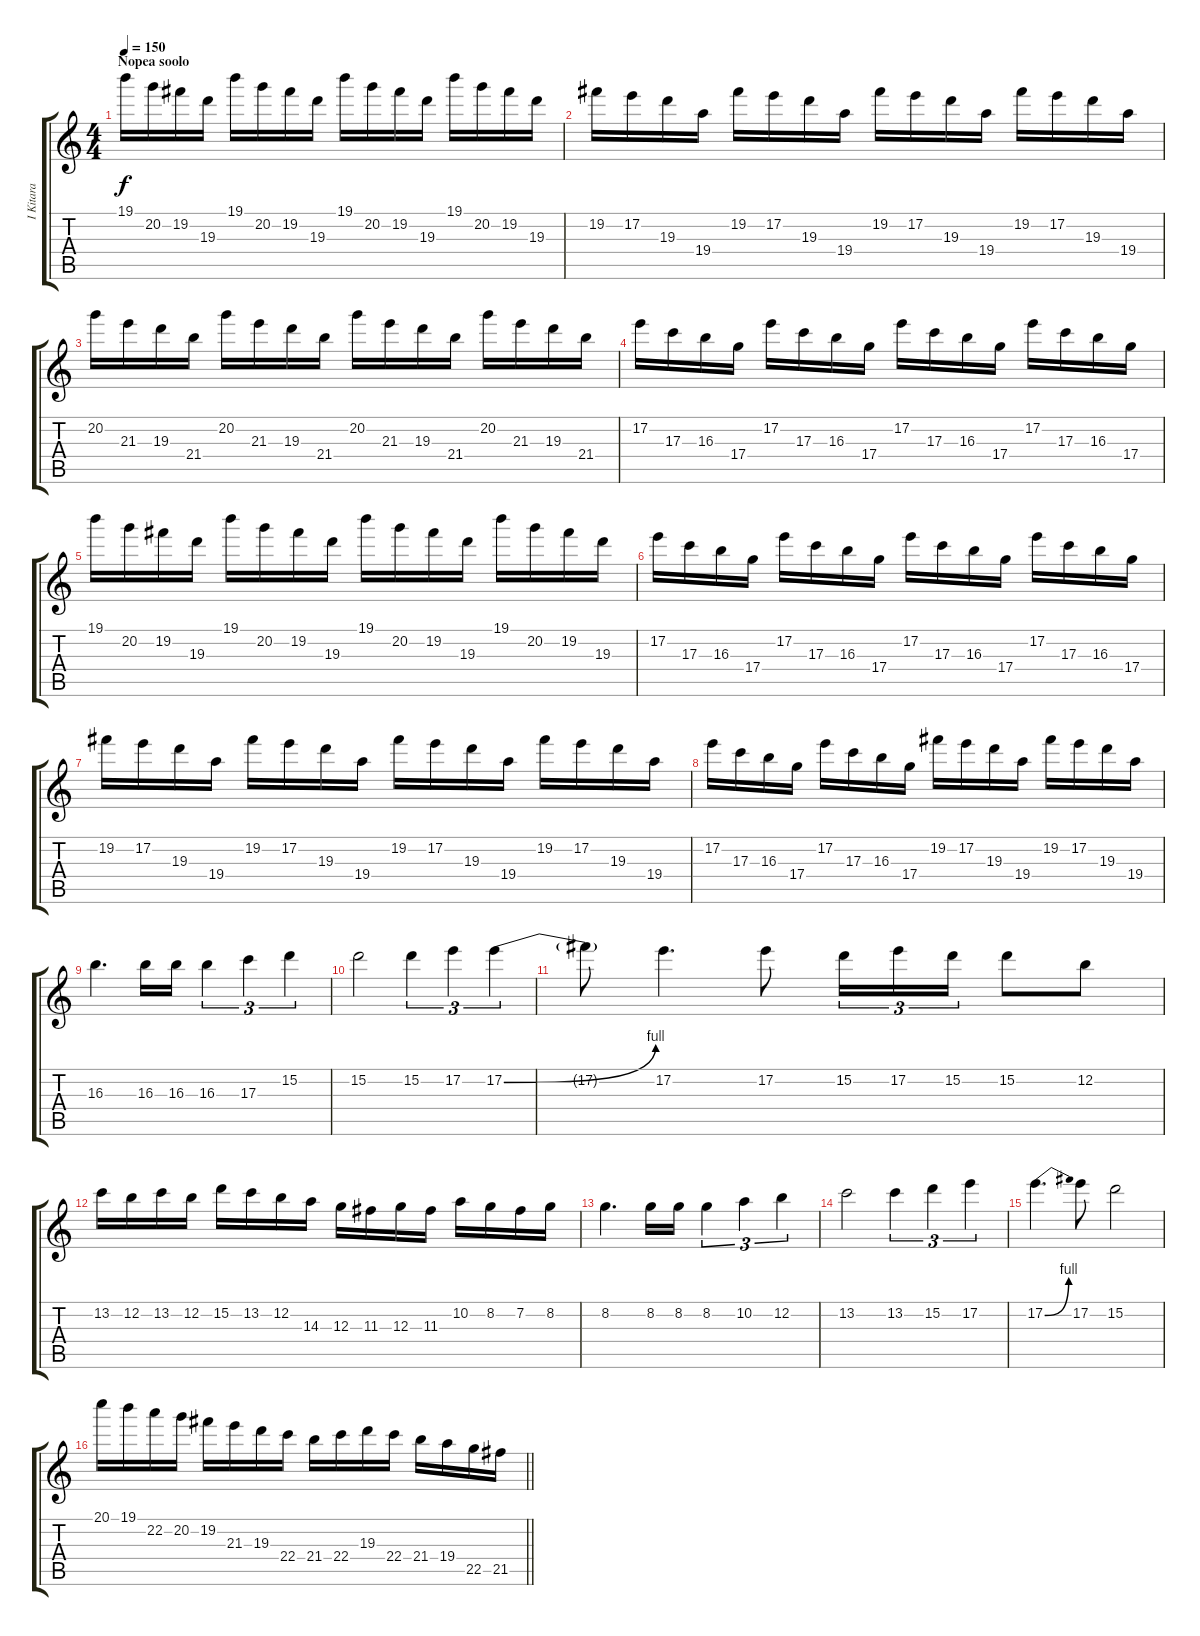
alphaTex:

\track ("I Kitara" "I Kitara") {instrument overdrivenguitar}
\staff {score tabs}
\tuning (E4 B3 G3 D3 A2 E2) {hide}
\ts (4 4)
\section ("" "Nopea soolo")
\tempo 150
\clef g2
\ks c
19.1.16{dy f} 20.2.16 19.2.16 19.3.16 19.1.16 20.2.16 19.2.16 19.3.16 19.1.16 20.2.16 19.2.16 19.3.16 19.1.16 20.2.16 19.2.16 19.3.16 |
19.2.16 17.2.16 19.3.16 19.4.16 19.2.16 17.2.16 19.3.16 19.4.16 19.2.16 17.2.16 19.3.16 19.4.16 19.2.16 17.2.16 19.3.16 19.4.16 |
20.2.16 21.3.16 19.3.16 21.4.16 20.2.16 21.3.16 19.3.16 21.4.16 20.2.16 21.3.16 19.3.16 21.4.16 20.2.16 21.3.16 19.3.16 21.4.16 |
17.2.16 17.3.16 16.3.16 17.4.16 17.2.16 17.3.16 16.3.16 17.4.16 17.2.16 17.3.16 16.3.16 17.4.16 17.2.16 17.3.16 16.3.16 17.4.16 |
19.1.16 20.2.16 19.2.16 19.3.16 19.1.16 20.2.16 19.2.16 19.3.16 19.1.16 20.2.16 19.2.16 19.3.16 19.1.16 20.2.16 19.2.16 19.3.16 |
17.2.16 17.3.16 16.3.16 17.4.16 17.2.16 17.3.16 16.3.16 17.4.16 17.2.16 17.3.16 16.3.16 17.4.16 17.2.16 17.3.16 16.3.16 17.4.16 |
19.2.16 17.2.16 19.3.16 19.4.16 19.2.16 17.2.16 19.3.16 19.4.16 19.2.16 17.2.16 19.3.16 19.4.16 19.2.16 17.2.16 19.3.16 19.4.16 |
17.2.16 17.3.16 16.3.16 17.4.16 17.2.16 17.3.16 16.3.16 17.4.16 19.2.16 17.2.16 19.3.16 19.4.16 19.2.16 17.2.16 19.3.16 19.4.16 |
16.3.4{d} 16.3.16 16.3.16 16.3.4{tu (3 2)} 17.3.4{tu (3 2)} 15.2.4{tu (3 2)} |
15.2.2 15.2.4{tu (3 2)} 17.2.4{tu (3 2)} 17.2{be (bend 0 0 60 4)}.4{tu (3 2)} |
17.2{t}.8 17.2.4{d} 17.2.8 15.2.16{tu (3 2)} 17.2.16{tu (3 2)} 15.2.16{tu (3 2)} 15.2.8 12.2.8 |
13.2.16 12.2.16 13.2.16 12.2.16 15.2.16 13.2.16 12.2.16 14.3.16 12.3.16 11.3.16 12.3.16 11.3.16 10.2.16 8.2.16 7.2.16 8.2.16 |
8.2.4{d} 8.2.16 8.2.16 8.2.4{tu (3 2)} 10.2.4{tu (3 2)} 12.2.4{tu (3 2)} |
13.2.2 13.2.4{tu (3 2)} 15.2.4{tu (3 2)} 17.2.4{tu (3 2)} |
17.2{be (bend 0 0 60 4)}.4{d} 17.2.8 15.2.2 |
\barLineRight lightlight
20.1.16 19.1.16 22.2.16 20.2.16 19.2.16 21.3.16 19.3.16 22.4.16 21.4.16 22.4.16 19.3.16 22.4.16 21.4.16 19.4.16 22.5.16 21.5.16
